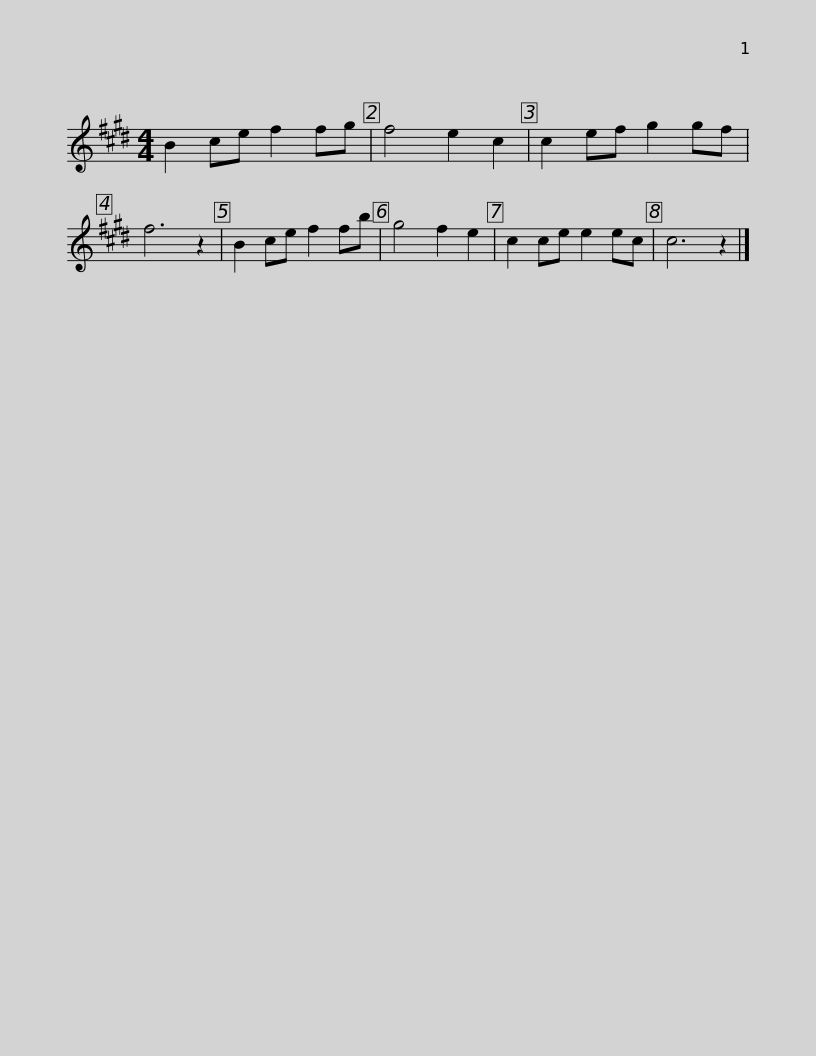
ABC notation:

X:1
L:1/8
M:4/4
I:linebreak $
K:C#min
V:1 treble
V:1
 B2 ce f2 fg | f4 e2 c2 | c2 ef g2 gf | f6 z2 | B2 ce f2 fb | %5
 g4 f2 e2 | c2 ce e2 ec | c6 z2 |] %8
